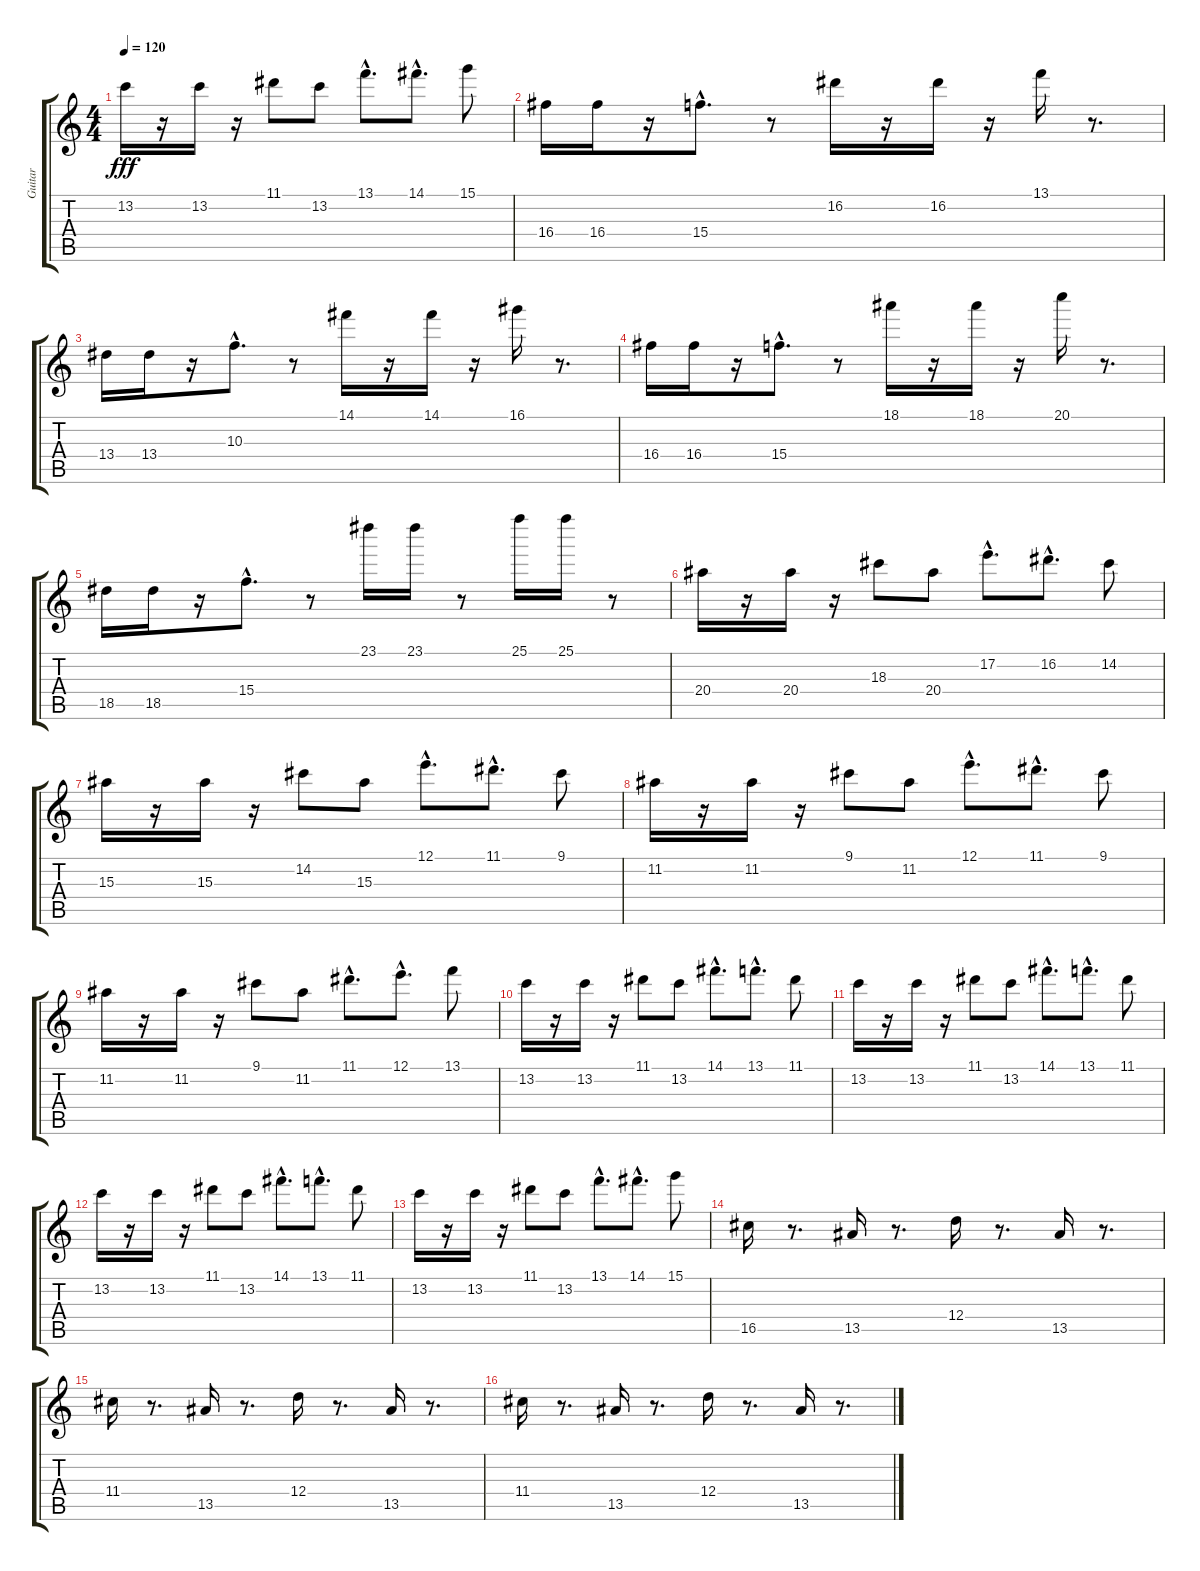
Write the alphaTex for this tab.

\track ("Guitar" "Guitar") {instrument overdrivenguitar}
\staff {score tabs}
\tuning (E4 B3 G3 D3 A2 E2) {hide}
\ts (4 4)
\tempo 120
\clef g2
\ks c
13.2.16{dy fff} r.16 13.2.16 r.16 11.1.8 13.2.8 13.1{hac}.8{d} 14.1{hac}.8{d} 15.1.8 |
16.4.16 16.4.16 r.16 15.4{hac}.8{d} r.8 16.2.16 r.16 16.2.16 r.16 13.1.16 r.8{d} |
13.4.16 13.4.16 r.16 10.3{hac}.8{d} r.8 14.1.16 r.16 14.1.16 r.16 16.1.16 r.8{d} |
16.4.16 16.4.16 r.16 15.4{hac}.8{d} r.8 18.1.16 r.16 18.1.16 r.16 20.1.16 r.8{d} |
18.5.16 18.5.16 r.16 15.4{hac}.8{d} r.8 23.1.16 23.1.16 r.8 25.1.16 25.1.16 r.8 |
20.4.16 r.16 20.4.16 r.16 18.3.8 20.4.8 17.2{hac}.8{d} 16.2{hac}.8{d} 14.2.8 |
15.3.16 r.16 15.3.16 r.16 14.2.8 15.3.8 12.1{hac}.8{d} 11.1{hac}.8{d} 9.1.8 |
11.2.16 r.16 11.2.16 r.16 9.1.8 11.2.8 12.1{hac}.8{d} 11.1{hac}.8{d} 9.1.8 |
11.2.16 r.16 11.2.16 r.16 9.1.8 11.2.8 11.1{hac}.8{d} 12.1{hac}.8{d} 13.1.8 |
13.2.16 r.16 13.2.16 r.16 11.1.8 13.2.8 14.1{hac}.8{d} 13.1{hac}.8{d} 11.1.8 |
13.2.16 r.16 13.2.16 r.16 11.1.8 13.2.8 14.1{hac}.8{d} 13.1{hac}.8{d} 11.1.8 |
13.2.16 r.16 13.2.16 r.16 11.1.8 13.2.8 14.1{hac}.8{d} 13.1{hac}.8{d} 11.1.8 |
13.2.16 r.16 13.2.16 r.16 11.1.8 13.2.8 13.1{hac}.8{d} 14.1{hac}.8{d} 15.1.8 |
16.5.16 r.8{d} 13.5.16 r.8{d} 12.4.16 r.8{d} 13.5.16 r.8{d} |
11.4.16 r.8{d} 13.5.16 r.8{d} 12.4.16 r.8{d} 13.5.16 r.8{d} |
11.4.16 r.8{d} 13.5.16 r.8{d} 12.4.16 r.8{d} 13.5.16 r.8{d}
